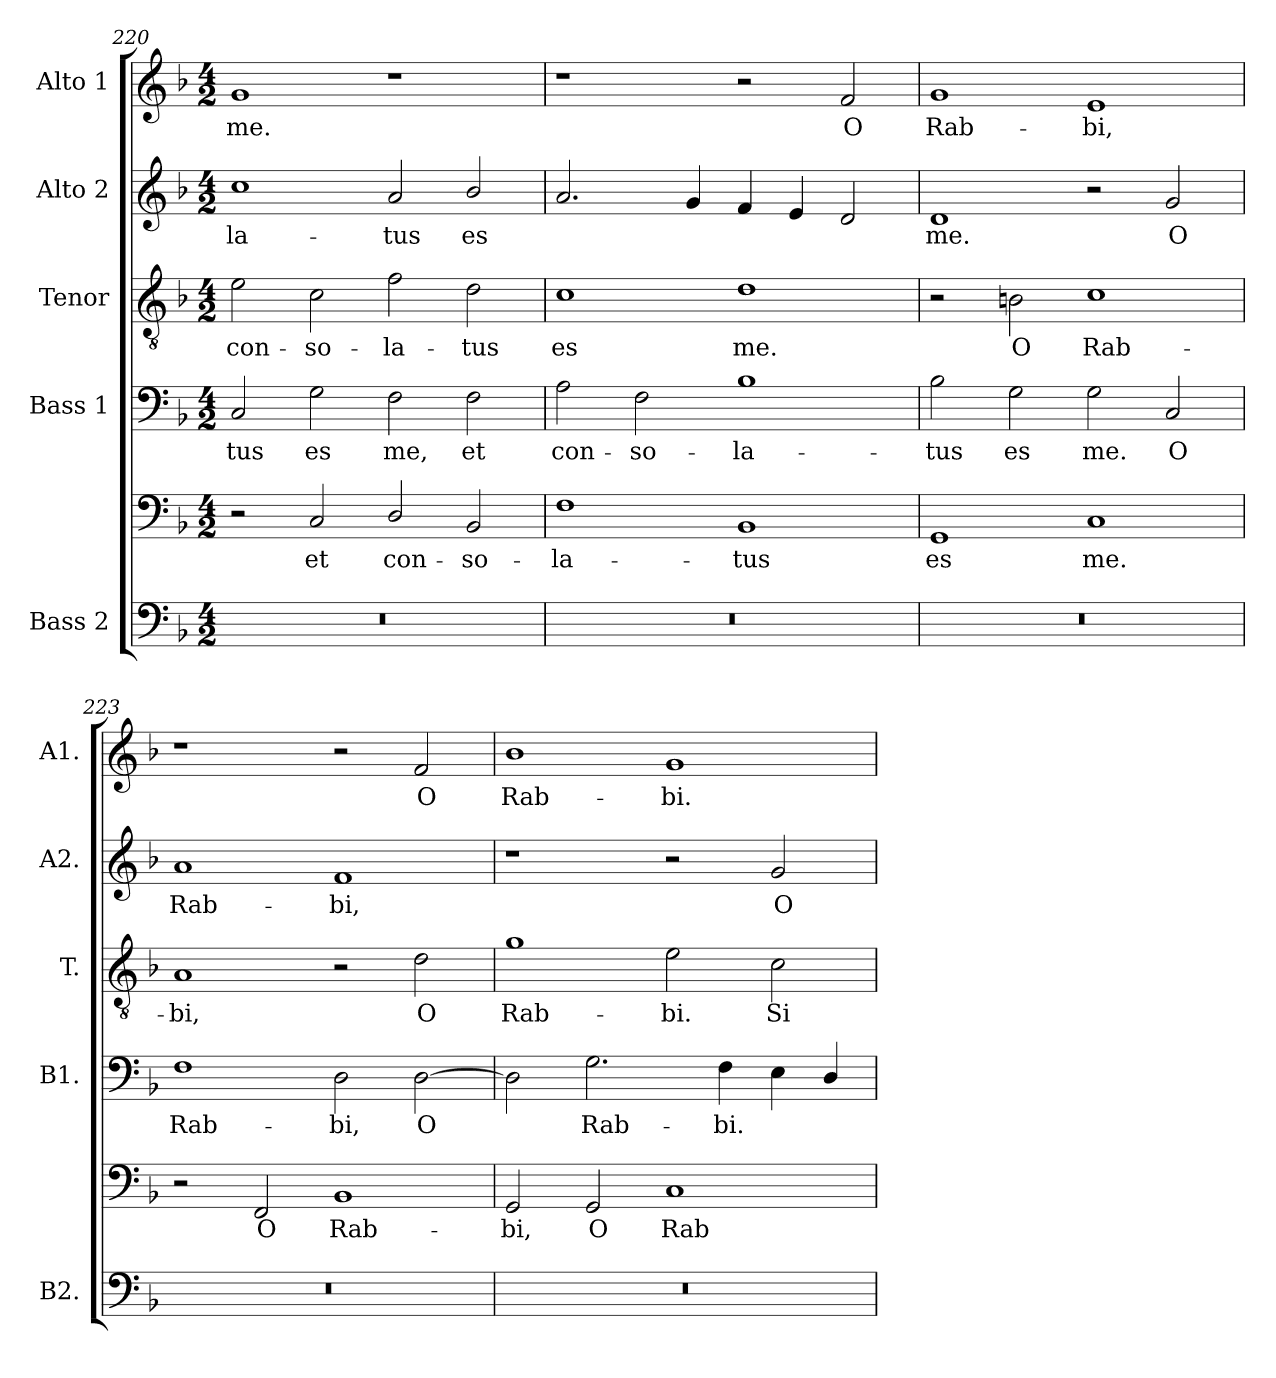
**kern	**kern	**text	**kern	**text	**kern	**text	**kern	**text	**kern	**text
*part5	*part5	*part5	*part4	*part4	*part3	*part3	*part2	*part2	*part1	*part1
*staff6	*staff5	*staff5	*staff4	*staff4	*staff3	*staff3	*staff2	*staff2	*staff1	*staff1
*I"Bass 2	*	*	*I"Bass 1	*	*I"Tenor	*	*I"Alto 2	*	*I"Alto 1	*
*I'B2.	*	*	*I'B1.	*	*I'T.	*	*I'A2.	*	*I'A1.	*
*clefF4	*clefF4	*	*clefF4	*	*clefGv2	*	*clefG2	*	*clefG2	*
*	*	*	*	*	*ITrd7c12	*	*	*	*	*
*k[b-]	*k[b-]	*	*k[b-]	*	*k[b-]	*	*k[b-]	*	*k[b-]	*
*F:	*F:	*	*F:	*	*F:	*	*F:	*	*F:	*
*M4/2	*M4/2	*	*M4/2	*	*M4/2	*	*M4/2	*	*M4/2	*
=220	=220	=220	=220	=220	=220	=220	=220	=220	=220	=220
!LO:N:vis=1	!	!	!	!	!	!	!	!	!	!
!	!	!	!	!LO:LY:b:color=#000000	!	!	!	!	!	!
!	!	!	!	!	!	!LO:LY:b:color=#000000	!	!	!	!
!	!	!	!	!	!	!	!	!LO:LY:b:color=#000000	!	!
!	!	!	!	!	!	!	!	!	!	!LO:LY:b:color=#000000
0r	2r	.	2Ci/	-tus	2Ei\	con-	1cci	-la-	1gi	me.
!	!	!LO:LY:b:color=#000000	!	!	!	!	!	!	!	!
!	!	!	!	!LO:LY:b:color=#000000	!	!	!	!	!	!
!	!	!	!	!	!	!LO:LY:b:color=#000000	!	!	!	!
.	2Ci/	et	2Gi\	es	2Ci\	-so-	.	.	.	.
!	!	!LO:LY:b:color=#000000	!	!	!	!	!	!	!	!
!	!	!	!	!LO:LY:b:color=#000000	!	!	!	!	!	!
!	!	!	!	!	!	!LO:LY:b:color=#000000	!	!	!	!
!	!	!	!	!	!	!	!	!LO:LY:b:color=#000000	!	!
.	2Di/	con-	2Fi\	me,	2Fi\	-la-	2ai/	-tus	1r	.
!	!	!LO:LY:b:color=#000000	!	!	!	!	!	!	!	!
!	!	!	!	!LO:LY:b:color=#000000	!	!	!	!	!	!
!	!	!	!	!	!	!LO:LY:b:color=#000000	!	!	!	!
!	!	!	!	!	!	!	!	!LO:LY:b:color=#000000	!	!
.	2BB-i/	-so-	2Fi\	et	2Di\	-tus	2b-i/	es	.	.
=221	=221	=221	=221	=221	=221	=221	=221	=221	=221	=221
!LO:N:vis=1	!	!	!	!	!	!	!	!	!	!
!	!	!LO:LY:b:color=#000000	!	!	!	!	!	!	!	!
!	!	!	!	!LO:LY:b:color=#000000	!	!	!	!	!	!
!	!	!	!	!	!	!LO:LY:b:color=#000000	!	!	!	!
0r	1Fi	-la-	2Ai\	con-	1Ci	es	2.ai/	.	1r	.
!	!	!	!	!LO:LY:b:color=#000000	!	!	!	!	!	!
.	.	.	2Fi\	-so-	.	.	.	.	.	.
.	.	.	.	.	.	.	4gi/	.	.	.
!	!	!LO:LY:b:color=#000000	!	!	!	!	!	!	!	!
!	!	!	!	!LO:LY:b:color=#000000	!	!	!	!	!	!
!	!	!	!	!	!	!LO:LY:b:color=#000000	!	!	!	!
.	1BB-i	-tus	1B-i	-la-	1Di	me.	4fi/	.	2r	.
.	.	.	.	.	.	.	4ei/	.	.	.
!	!	!	!	!	!	!	!	!	!	!LO:LY:b:color=#000000
.	.	.	.	.	.	.	2di/	.	2fi/	O
=222	=222	=222	=222	=222	=222	=222	=222	=222	=222	=222
!LO:N:vis=1	!	!	!	!	!	!	!	!	!	!
!	!	!LO:LY:b:color=#000000	!	!	!	!	!	!	!	!
!	!	!	!	!LO:LY:b:color=#000000	!	!	!	!	!	!
!	!	!	!	!	!	!	!	!LO:LY:b:color=#000000	!	!
!	!	!	!	!	!	!	!	!	!	!LO:LY:b:color=#000000
0r	1GGi	es	2B-i\	-tus	2r	.	1di	me.	1gi	Rab-
!	!	!	!	!LO:LY:b:color=#000000	!	!	!	!	!	!
!	!	!	!	!	!	!LO:LY:b:color=#000000	!	!	!	!
.	.	.	2Gi\	es	2BBni\	O	.	.	.	.
!	!	!LO:LY:b:color=#000000	!	!	!	!	!	!	!	!
!	!	!	!	!LO:LY:b:color=#000000	!	!	!	!	!	!
!	!	!	!	!	!	!LO:LY:b:color=#000000	!	!	!	!
!	!	!	!	!	!	!	!	!	!	!LO:LY:b:color=#000000
.	1Ci	me.	2Gi\	me.	1Ci	Rab-	2r	.	1ei	-bi,
!	!	!	!	!LO:LY:b:color=#000000	!	!	!	!	!	!
!	!	!	!	!	!	!	!	!LO:LY:b:color=#000000	!	!
.	.	.	2Ci/	O	.	.	2gi/	O	.	.
!!LO:LB:g=z
=223	=223	=223	=223	=223	=223	=223	=223	=223	=223	=223
!LO:N:vis=1	!	!	!	!	!	!	!	!	!	!
!	!	!	!	!LO:LY:b:color=#000000	!	!	!	!	!	!
!	!	!	!	!	!	!LO:LY:b:color=#000000	!	!	!	!
!	!	!	!	!	!	!	!	!LO:LY:b:color=#000000	!	!
0r	2r	.	1Fi	Rab-	1AAi	-bi,	1ai	Rab-	1r	.
!	!	!LO:LY:b:color=#000000	!	!	!	!	!	!	!	!
.	2FFi/	O	.	.	.	.	.	.	.	.
!	!	!LO:LY:b:color=#000000	!	!	!	!	!	!	!	!
!	!	!	!	!LO:LY:b:color=#000000	!	!	!	!	!	!
!	!	!	!	!	!	!	!	!LO:LY:b:color=#000000	!	!
.	1BB-i	Rab-	2Di\	-bi,	2r	.	1fi	-bi,	2r	.
!	!	!	!	!LO:LY:b:color=#000000	!	!	!	!	!	!
!	!	!	!	!	!	!LO:LY:b:color=#000000	!	!	!	!
!	!	!	!	!	!	!	!	!	!	!LO:LY:b:color=#000000
.	.	.	[2Di\	O	2Di\	O	.	.	2fi/	O
=224	=224	=224	=224	=224	=224	=224	=224	=224	=224	=224
!LO:N:vis=1	!	!	!	!	!	!	!	!	!	!
!	!	!LO:LY:b:color=#000000	!	!	!	!	!	!	!	!
!	!	!	!	!	!	!LO:LY:b:color=#000000	!	!	!	!
!	!	!	!	!	!	!	!	!	!	!LO:LY:b:color=#000000
0r	2GGi/	-bi,	2Di\]	.	1Gi	Rab-	1r	.	1b-i	Rab-
!	!	!LO:LY:b:color=#000000	!	!	!	!	!	!	!	!
!	!	!	!	!LO:LY:b:color=#000000	!	!	!	!	!	!
.	2GGi/	O	2.Gi\	Rab-	.	.	.	.	.	.
!	!	!LO:LY:b:color=#000000	!	!	!	!	!	!	!	!
!	!	!	!	!	!	!LO:LY:b:color=#000000	!	!	!	!
!	!	!	!	!	!	!	!	!	!	!LO:LY:b:color=#000000
.	1Ci	Rab-	.	.	2Ei\	-bi.	2r	.	1gi	-bi.
!	!	!	!	!LO:LY:b:color=#000000	!	!	!	!	!	!
.	.	.	4Fi\	-bi.	.	.	.	.	.	.
!	!	!	!	!	!	!LO:LY:b:color=#000000	!	!	!	!
!	!	!	!	!	!	!	!	!LO:LY:b:color=#000000	!	!
.	.	.	4Ei\	.	2Ci\	Si-	2gi/	O	.	.
.	.	.	4Di/	.	.	.	.	.	.	.
=	=	=	=	=	=	=	=	=	=	=
*-	*-	*-	*-	*-	*-	*-	*-	*-	*-	*-
